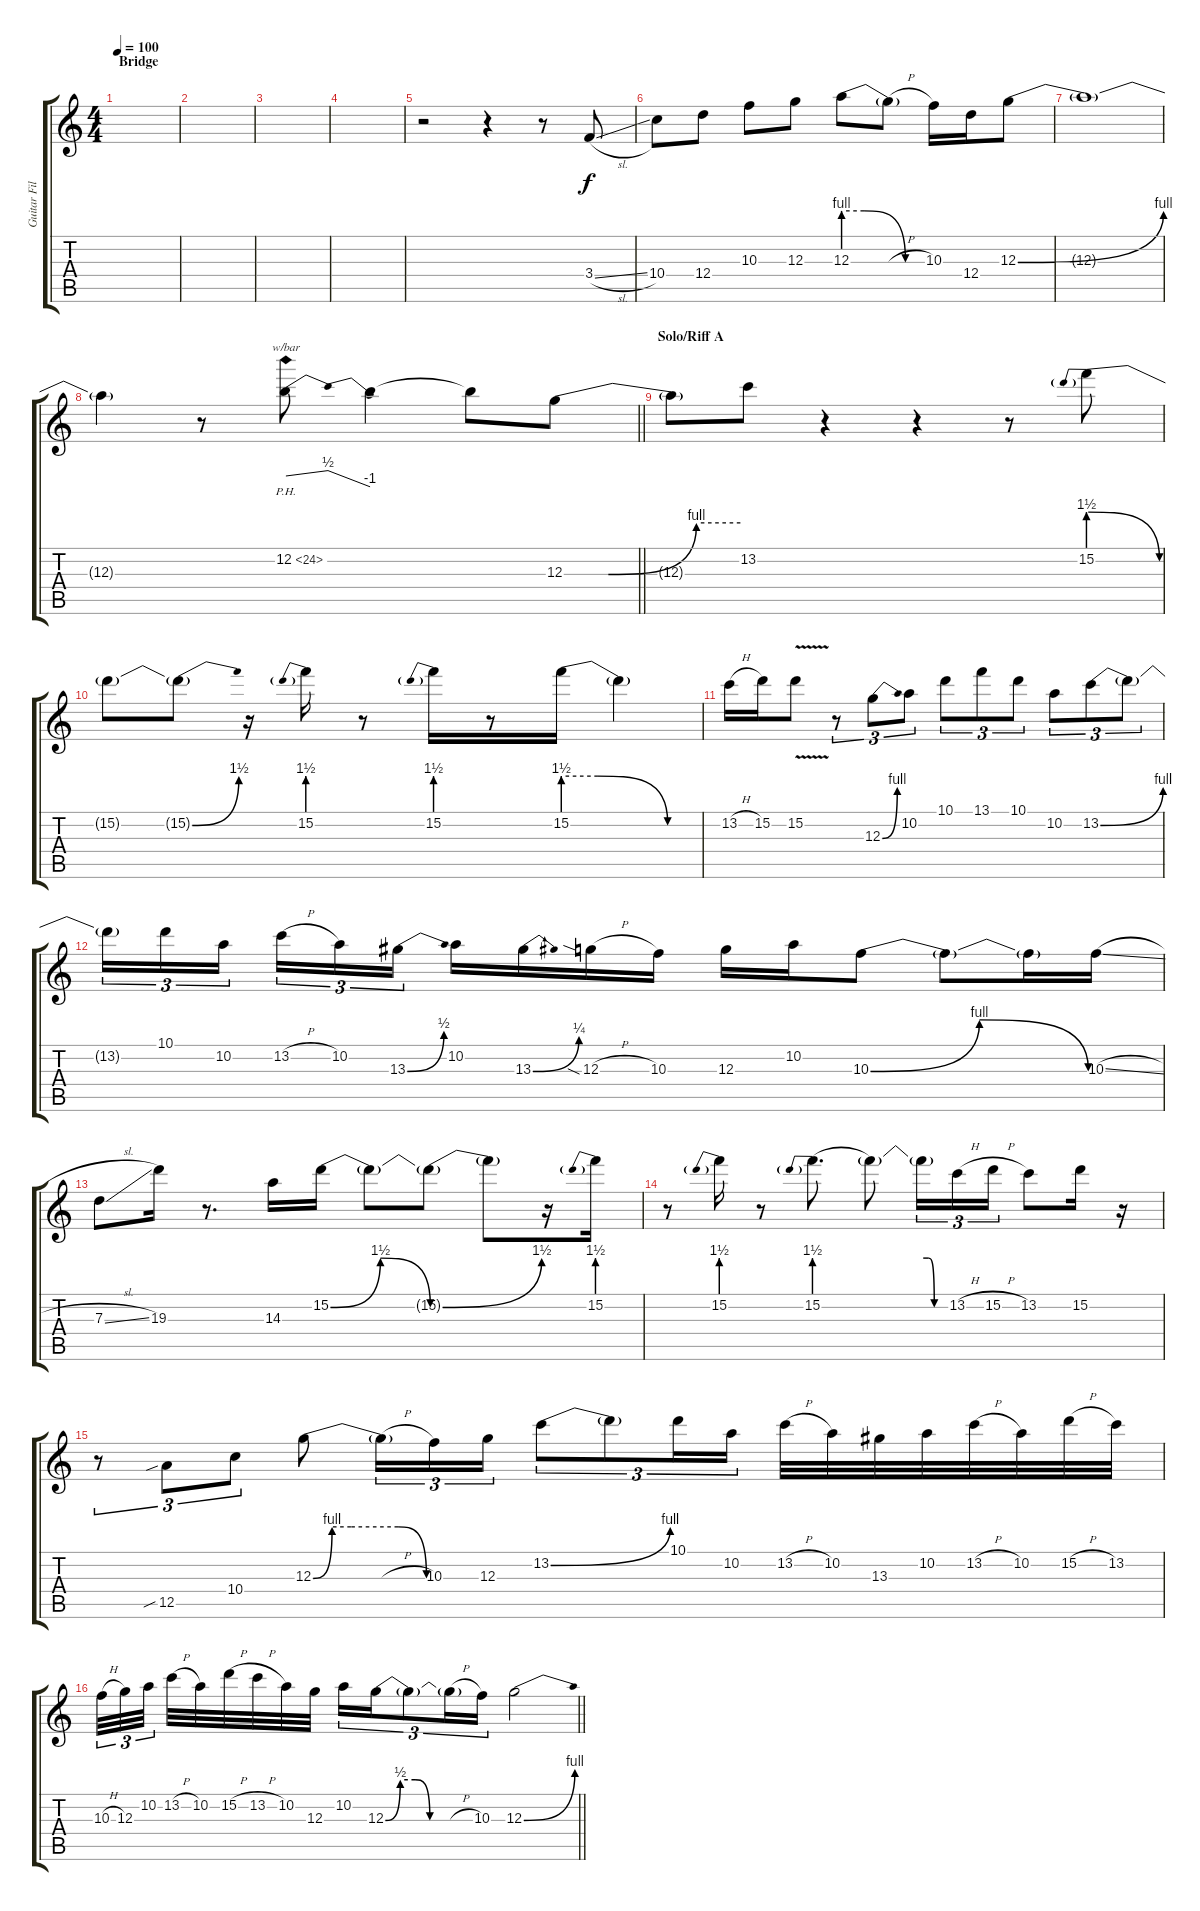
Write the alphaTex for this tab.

\track ("Guitar Fills/Solo" "Guitar Fil") {instrument distortionguitar}
\staff {score tabs}
\tuning (E4 B3 G3 D3 A2 D2) {hide}
\ts (4 4)
\section ("" "Bridge")
\tempo 100
\clef g2
\ks c
|
|
|
|
r.2 r.4 r.8 3.4{sl}.8{dy f} |
10.4.8 12.4.8 10.3.8 12.3.8 12.3{be (custom 0 4 15 4 45 0 60 0)}.8 12.3{h t}.8 10.3.16 12.4.16 12.3{be (bend 0 0 60 4)}.8 |
12.3{t}.1 |
\barLineRight lightlight
12.3{t}.4 r.8 12.2{ph 12}.8{tbe (dip default 0 0 15 2 30 2 60 -4)} 12.2{t}.4 12.2{t}.8 12.3{be (custom 0 0 15 0 45 4 60 4)}.8 |
\section ("" "Solo/Riff A")
12.3{t}.8 13.2.8 r.4 r.4 r.8 15.2{be (prebendrelease 0 6 60 0)}.8 |
15.2{t}.8 15.2{be (bend 0 0 60 6) t}.8 r.16 15.2{be (prebend 0 6 60 6)}.16 r.8 15.2{be (prebend 0 6 60 6)}.16 r.8 15.2{be (custom 0 6 15 6 45 0 60 0)}.16 15.2{t}.4 |
13.2{h}.16 15.2.16 15.2{v}.8 r.8{tu (3 2)} 12.3{be (bend 0 0 60 4)}.8{tu (3 2)} 10.2.8{tu (3 2)} 10.1.8{tu (3 2)} 13.1.8{tu (3 2)} 10.1.8{tu (3 2)} 10.2.8{tu (3 2)} 13.2{be (bend 0 0 60 4)}.8{tu (3 2)} 13.2{t}.8{tu (3 2)} |
13.2{t}.16{tu (3 2)} 10.1.16{tu (3 2)} 10.2.16{tu (3 2) beam splitsecondary} 13.2{h}.16{tu (3 2)} 10.2.16{tu (3 2)} 13.3{be (bend 0 0 60 2)}.16{tu (3 2)} 10.2.16 13.3{be (bend 0 0 60 1)}.16 12.3{sia h}.16 10.3.16 12.3.16 10.2.16 10.3{be (bendrelease 0 0 15 4 55 4 60 0)}.8 10.3{t}.8 10.3{t}.16 10.3{sl}.16 |
7.3{sl}.8 19.3.16 r.8{d} 14.3.16 15.2{be (bendrelease 0 0 15 6 45 6 60 0)}.16 15.2{t}.8 15.2{be (bend 0 0 60 6) t}.8 15.2{t}.8 r.16 15.2{be (prebend 0 6 60 6)}.16 |
r.8 15.2{be (prebend 0 6 60 6)}.16 r.8 15.2{be (prebend 0 6 60 6)}.8{d} 15.2{t}.8 15.2{be (custom 0 6 15 6 30 0 60 0) t}.16{tu (3 2)} 13.2{h}.16{tu (3 2)} 15.2{h}.16{tu (3 2)} 13.2.8 15.2.16 r.16 |
r.8{tu (3 2)} 12.5{sib}.8{tu (3 2)} 10.4.8{tu (3 2)} 12.3{be (custom 0 0 10 4 20 4 45 4 60 0)}.8 12.3{h t}.16{tu (3 2)} 10.3.16{tu (3 2)} 12.3.16{tu (3 2)} 13.2{be (bend 0 0 60 4)}.8{tu (3 2)} 13.2{t}.8{tu (3 2)} 10.1.16{tu (3 2)} 10.2.16{tu (3 2)} 13.2{h}.32 10.2.32 13.3.32 10.2.32 13.2{h}.32 10.2.32 15.2{h}.32 13.2.32 |
\barLineRight lightlight
10.3{h}.32{tu (3 2)} 12.3.32{tu (3 2)} 10.2.32{tu (3 2) beam splitsecondary} 13.2{h}.32 10.2.32 15.2{h}.32 13.2{h}.32 10.2.32 12.3.32 10.2.16{tu (3 2)} 12.3{be (custom 0 0 10 2 20 2 30 0 60 0)}.16{tu (3 2)} 12.3{t}.8{tu (3 2)} 12.3{h t}.16{tu (3 2)} 10.3.16{tu (3 2)} 12.3{be (bend 0 0 60 4)}.2
